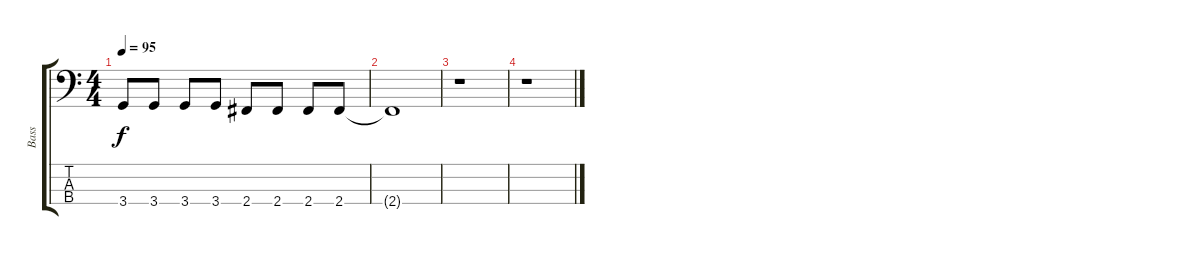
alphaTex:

\track ("Bass" "Bass") {instrument electricbassfinger}
\staff {score tabs}
\tuning (G2 D2 A1 E1) {hide}
\ts (4 4)
\tempo 95
\clef f4
\ks c
3.4.8{dy f} 3.4.8 3.4.8 3.4.8 2.4.8 2.4.8 2.4.8 2.4.8 |
2.4{t}.1 |
r.1 |
r.1
